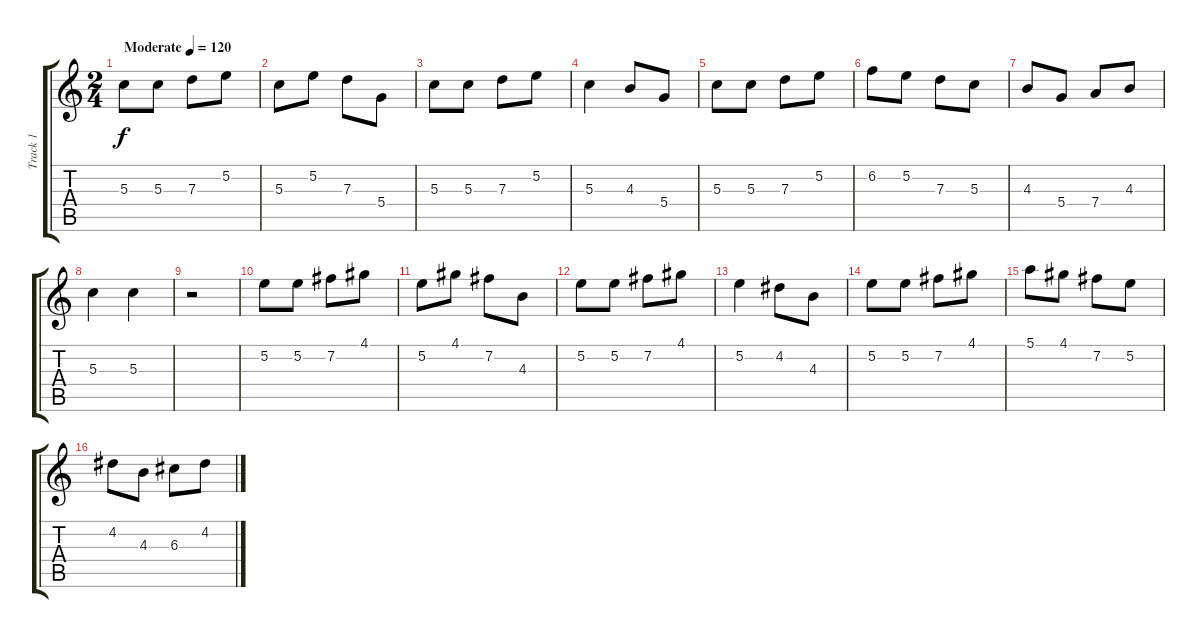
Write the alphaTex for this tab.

\track ("Track 1" "Track 1") {instrument acousticguitarsteel}
\staff {score tabs}
\tuning (E4 B3 G3 D3 A2 E2) {hide}
\ts (2 4)
\tempo (120 "Moderate")
\clef g2
\ks c
5.3.8{dy f instrument acousticguitarsteel} 5.3.8 7.3.8 5.2.8 |
5.3.8 5.2.8 7.3.8 5.4.8 |
5.3.8 5.3.8 7.3.8 5.2.8 |
5.3.4 4.3.8 5.4.8 |
5.3.8 5.3.8 7.3.8 5.2.8 |
6.2.8 5.2.8 7.3.8 5.3.8 |
4.3.8 5.4.8 7.4.8 4.3.8 |
5.3.4 5.3.4 |
r.2 |
5.2.8 5.2.8 7.2.8 4.1.8 |
5.2.8 4.1.8 7.2.8 4.3.8 |
5.2.8 5.2.8 7.2.8 4.1.8 |
5.2.4 4.2.8 4.3.8 |
5.2.8 5.2.8 7.2.8 4.1.8 |
5.1.8 4.1.8 7.2.8 5.2.8 |
4.2.8 4.3.8 6.3.8 4.2.8
